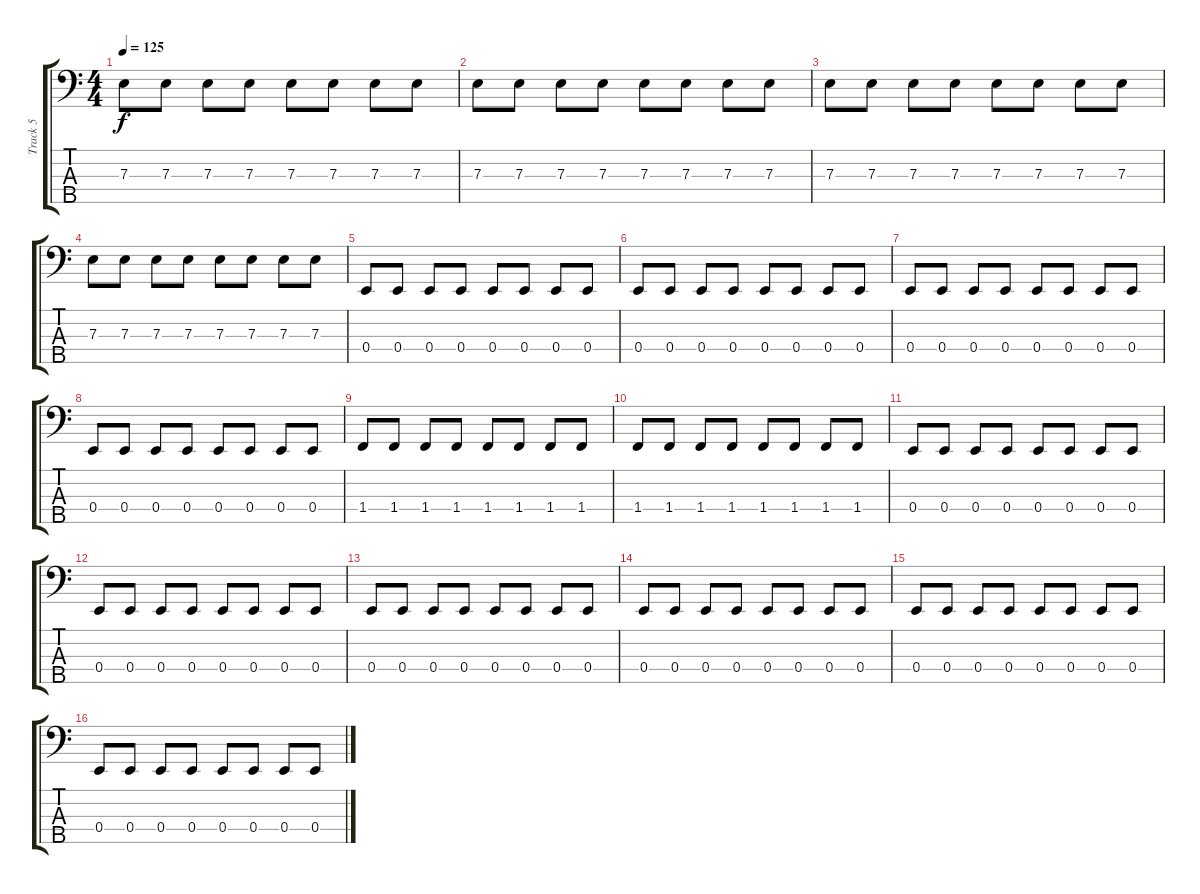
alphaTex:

\track ("Track 5" "Track 5") {instrument electricbasspick}
\staff {score tabs}
\tuning (G2 D2 A1 E1 B0) {hide}
\ts (4 4)
\tempo 125
\clef f4
\ks c
7.3.8{dy f} 7.3.8 7.3.8 7.3.8 7.3.8 7.3.8 7.3.8 7.3.8 |
7.3.8 7.3.8 7.3.8 7.3.8 7.3.8 7.3.8 7.3.8 7.3.8 |
7.3.8 7.3.8 7.3.8 7.3.8 7.3.8 7.3.8 7.3.8 7.3.8 |
7.3.8 7.3.8 7.3.8 7.3.8 7.3.8 7.3.8 7.3.8 7.3.8 |
0.4.8 0.4.8 0.4.8 0.4.8 0.4.8 0.4.8 0.4.8 0.4.8 |
0.4.8 0.4.8 0.4.8 0.4.8 0.4.8 0.4.8 0.4.8 0.4.8 |
0.4.8 0.4.8 0.4.8 0.4.8 0.4.8 0.4.8 0.4.8 0.4.8 |
0.4.8 0.4.8 0.4.8 0.4.8 0.4.8 0.4.8 0.4.8 0.4.8 |
1.4.8 1.4.8 1.4.8 1.4.8 1.4.8 1.4.8 1.4.8 1.4.8 |
1.4.8 1.4.8 1.4.8 1.4.8 1.4.8 1.4.8 1.4.8 1.4.8 |
0.4.8 0.4.8 0.4.8 0.4.8 0.4.8 0.4.8 0.4.8 0.4.8 |
0.4.8 0.4.8 0.4.8 0.4.8 0.4.8 0.4.8 0.4.8 0.4.8 |
0.4.8 0.4.8 0.4.8 0.4.8 0.4.8 0.4.8 0.4.8 0.4.8 |
0.4.8 0.4.8 0.4.8 0.4.8 0.4.8 0.4.8 0.4.8 0.4.8 |
0.4.8 0.4.8 0.4.8 0.4.8 0.4.8 0.4.8 0.4.8 0.4.8 |
0.4.8 0.4.8 0.4.8 0.4.8 0.4.8 0.4.8 0.4.8 0.4.8
